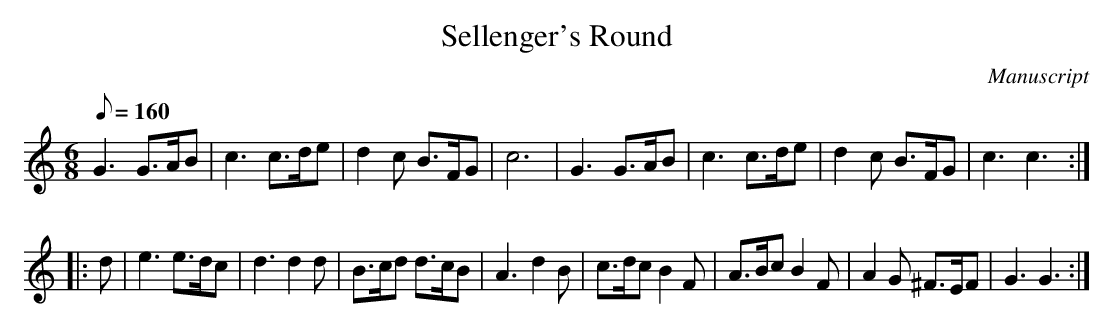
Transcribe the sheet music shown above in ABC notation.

X:1
T: Sellenger's Round
M:6/8
L:1/8
Q:160
O:Manuscript
K:C
G3 G>AB|c3 c>de|d2 c B>FG| c6|G3 G>AB|c3 c>de|d2 c B>FG|c3 c3:|
|: d|e3 e>dc|d3 d2 d| B>cd d>cB|A3 d2 B| c>dc B2 F| A>Bc B2 F|A2G ^F>EF|G3 G3:|
